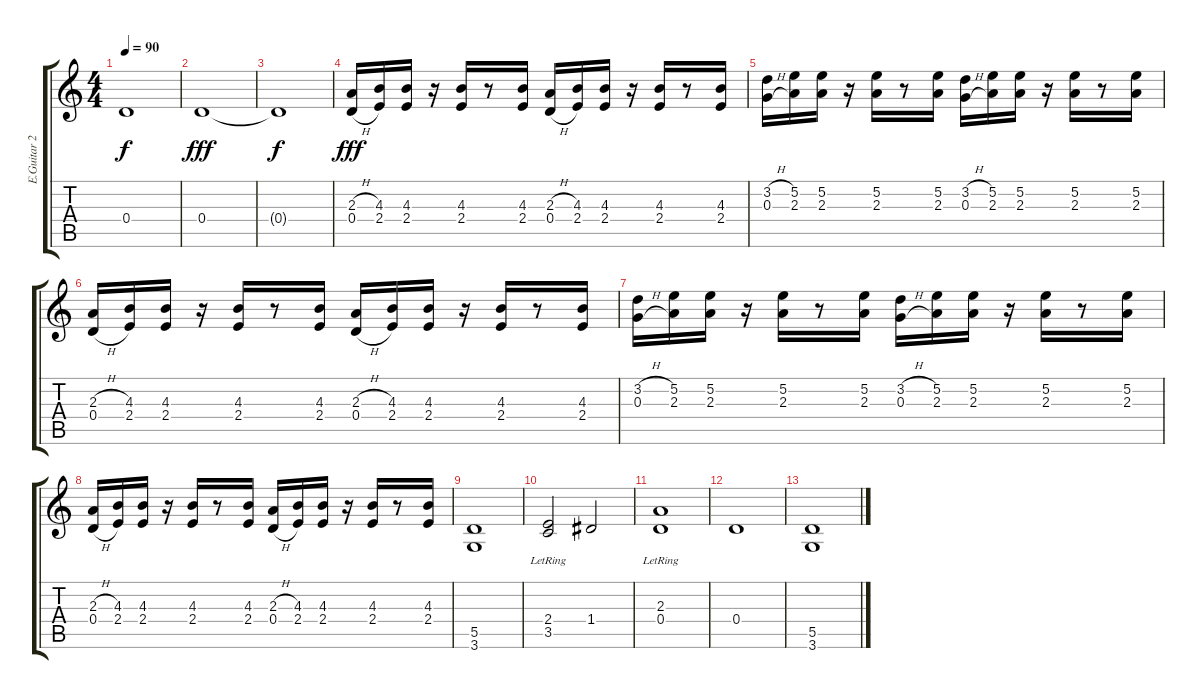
\track ("E.Guitar 2" "E.Guitar 2") {instrument distortionguitar}
\staff {score tabs}
\tuning (E4 B3 G3 D3 A2 E2) {hide}
\ts (4 4)
\tempo 90
\clef g2
\ks c
0.4{t}.1{dy f} |
0.4.1{dy fff} |
0.4{t}.1{dy f} |
(2.3{h} 0.4{h}).16{dy fff} (4.3 2.4).16 (4.3 2.4).16 r.16 (4.3 2.4).16 r.8 (4.3 2.4).16 (2.3{h} 0.4{h}).16 (4.3 2.4).16 (4.3 2.4).16 r.16 (4.3 2.4).16 r.8 (4.3 2.4).16 |
(3.2{h} 0.3{h}).16 (5.2 2.3).16 (5.2 2.3).16 r.16 (5.2 2.3).16 r.8 (5.2 2.3).16 (3.2{h} 0.3{h}).16 (5.2 2.3).16 (5.2 2.3).16 r.16 (5.2 2.3).16 r.8 (5.2 2.3).16 |
(2.3{h} 0.4{h}).16 (4.3 2.4).16 (4.3 2.4).16 r.16 (4.3 2.4).16 r.8 (4.3 2.4).16 (2.3{h} 0.4{h}).16 (4.3 2.4).16 (4.3 2.4).16 r.16 (4.3 2.4).16 r.8 (4.3 2.4).16 |
(3.2{h} 0.3{h}).16 (5.2 2.3).16 (5.2 2.3).16 r.16 (5.2 2.3).16 r.8 (5.2 2.3).16 (3.2{h} 0.3{h}).16 (5.2 2.3).16 (5.2 2.3).16 r.16 (5.2 2.3).16 r.8 (5.2 2.3).16 |
(2.3{h} 0.4{h}).16 (4.3 2.4).16 (4.3 2.4).16 r.16 (4.3 2.4).16 r.8 (4.3 2.4).16 (2.3{h} 0.4{h}).16 (4.3 2.4).16 (4.3 2.4).16 r.16 (4.3 2.4).16 r.8 (4.3 2.4).16 |
(5.5 3.6).1 |
(2.4 3.5{lr}).2 1.4.2 |
(2.3{lr} 0.4).1 |
0.4.1 |
(5.5 3.6).1
